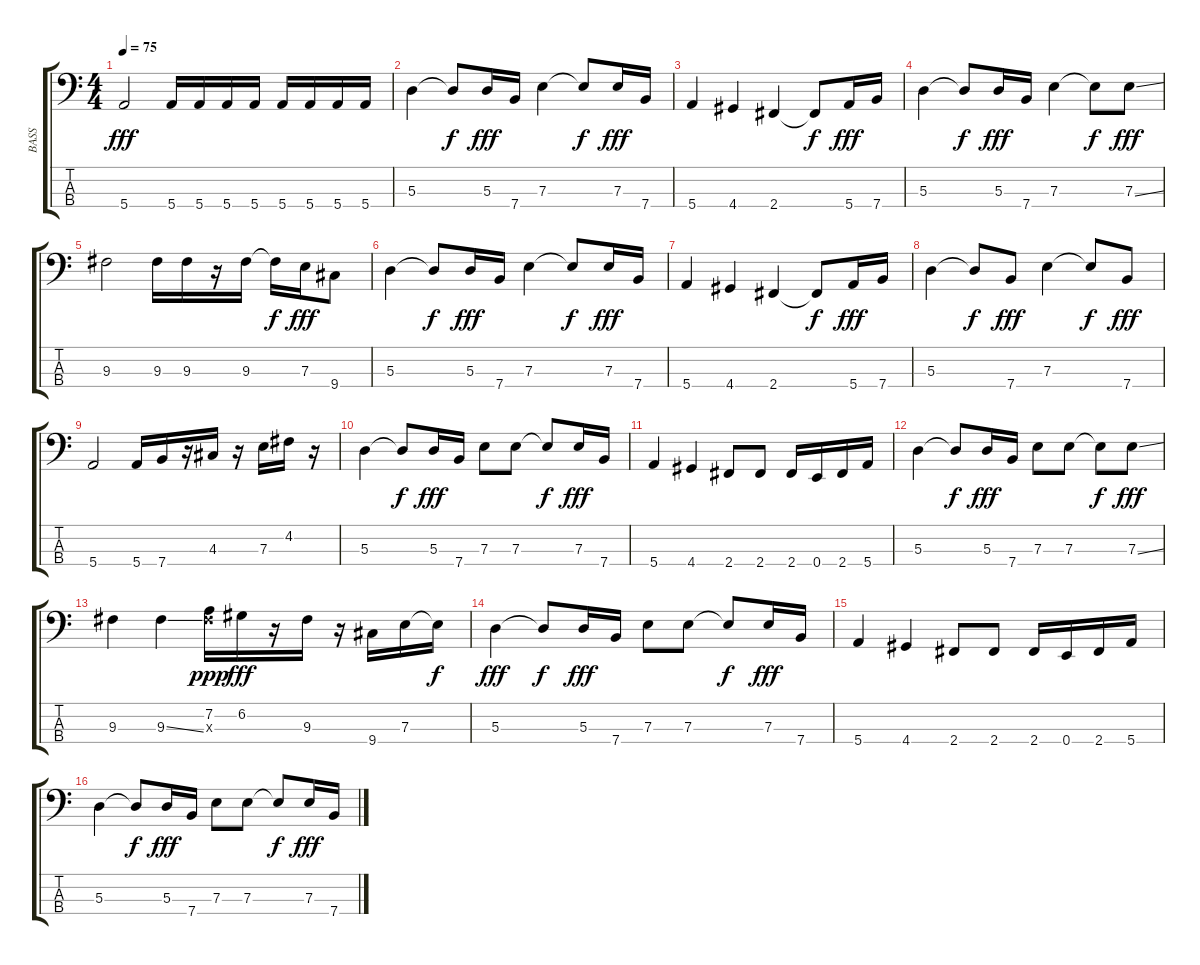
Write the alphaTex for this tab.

\track ("BASS" "BASS") {instrument electricbasspick}
\staff {score tabs}
\tuning (G2 D2 A1 E1) {hide}
\ts (4 4)
\tempo 75
\clef f4
\ks c
5.4.2{dy fff} 5.4.16 5.4.16 5.4.16 5.4.16 5.4.16 5.4.16 5.4.16 5.4.16 |
5.3.4 5.3{t}.8{dy f} 5.3.16{dy fff} 7.4.16 7.3.4 7.3{t}.8{dy f} 7.3.16{dy fff} 7.4.16 |
5.4.4 4.4.4 2.4.4 2.4{t}.8{dy f} 5.4.16{dy fff} 7.4.16 |
5.3.4 5.3{t}.8{dy f} 5.3.16{dy fff} 7.4.16 7.3.4 7.3{t}.8{dy f} 7.3{ss}.8{dy fff} |
9.3.2 9.3.16 9.3.16 r.16 9.3.16 9.3{t}.16{dy f} 7.3.16{dy fff} 9.4.8 |
5.3.4 5.3{t}.8{dy f} 5.3.16{dy fff} 7.4.16 7.3.4 7.3{t}.8{dy f} 7.3.16{dy fff} 7.4.16 |
5.4.4 4.4.4 2.4.4 2.4{t}.8{dy f} 5.4.16{dy fff} 7.4.16 |
5.3.4 5.3{t}.8{dy f} 7.4.8{dy fff} 7.3.4 7.3{t}.8{dy f} 7.4.8{dy fff} |
5.4.2 5.4.16 7.4.16 r.16 4.3.16 r.16 7.3.16 4.2.16 r.16 |
5.3.4 5.3{t}.8{dy f} 5.3.16{dy fff} 7.4.16 7.3.8 7.3.8 7.3{t}.8{dy f} 7.3.16{dy fff} 7.4.16 |
5.4.4 4.4.4 2.4.8 2.4.8 2.4.16 0.4.16 2.4.16 5.4.16 |
5.3.4 5.3{t}.8{dy f} 5.3.16{dy fff} 7.4.16 7.3.8 7.3.8 7.3{t}.8{dy f} 7.3{ss}.8{dy fff} |
9.3.4 9.3{ss}.4 (7.2 9.3{x}).16{dy ppp} 6.2.16{dy fff} r.16 9.3.16 r.16 9.4.16 7.3.16 7.3{t}.16{dy f} |
5.3.4{dy fff} 5.3{t}.8{dy f} 5.3.16{dy fff} 7.4.16 7.3.8 7.3.8 7.3{t}.8{dy f} 7.3.16{dy fff} 7.4.16 |
5.4.4 4.4.4 2.4.8 2.4.8 2.4.16 0.4.16 2.4.16 5.4.16 |
5.3.4 5.3{t}.8{dy f} 5.3.16{dy fff} 7.4.16 7.3.8 7.3.8 7.3{t}.8{dy f} 7.3.16{dy fff} 7.4.16
